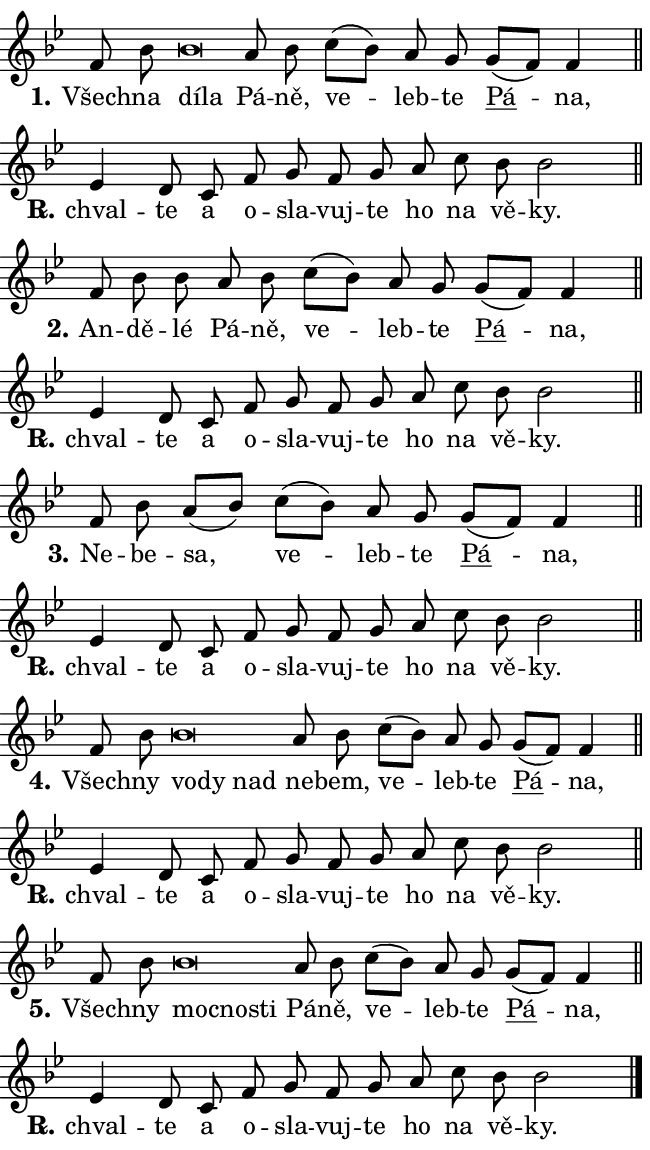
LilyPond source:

\version "2.24.0"
\header { tagline = "" }
\paper {
  indent = 0\cm
  top-margin = 0\cm
  right-margin = 0.13\cm % to fit lyric hyphens
  bottom-margin = 0\cm
  left-margin = 0\cm
  paper-width = 11\cm
  page-breaking = #ly:one-page-breaking
  system-system-spacing.basic-distance = #11
  score-system-spacing.basic-distance = #11
  ragged-last = ##f
}


%% Author: Thomas Morley
%% https://lists.gnu.org/archive/html/lilypond-user/2020-05/msg00002.html
#(define (line-position grob)
"Returns position of @var[grob} in current system:
   @code{'start}, if at first time-step
   @code{'end}, if at last time-step
   @code{'middle} otherwise
"
  (let* ((col (ly:item-get-column grob))
         (ln (ly:grob-object col 'left-neighbor))
         (rn (ly:grob-object col 'right-neighbor))
         (col-to-check-left (if (ly:grob? ln) ln col))
         (col-to-check-right (if (ly:grob? rn) rn col))
         (break-dir-left
           (and
             (ly:grob-property col-to-check-left 'non-musical #f)
             (ly:item-break-dir col-to-check-left)))
         (break-dir-right
           (and
             (ly:grob-property col-to-check-right 'non-musical #f)
             (ly:item-break-dir col-to-check-right))))
        (cond ((eqv? 1 break-dir-left) 'start)
              ((eqv? -1 break-dir-right) 'end)
              (else 'middle))))

#(define (tranparent-at-line-position vctor)
  (lambda (grob)
  "Relying on @code{line-position} select the relevant enry from @var{vctor}.
Used to determine transparency,"
    (case (line-position grob)
      ((end) (not (vector-ref vctor 0)))
      ((middle) (not (vector-ref vctor 1)))
      ((start) (not (vector-ref vctor 2))))))

noteHeadBreakVisibility =
#(define-music-function (break-visibility)(vector?)
"Makes @code{NoteHead}s transparent relying on @var{break-visibility}"
#{
  \override NoteHead.transparent =
    #(tranparent-at-line-position break-visibility)
#})

#(define delete-ledgers-for-transparent-note-heads
  (lambda (grob)
    "Reads whether a @code{NoteHead} is transparent.
If so this @code{NoteHead} is removed from @code{'note-heads} from
@var{grob}, which is supposed to be @code{LedgerLineSpanner}.
As a result ledgers are not printed for this @code{NoteHead}"
    (let* ((nhds-array (ly:grob-object grob 'note-heads))
           (nhds-list
             (if (ly:grob-array? nhds-array)
                 (ly:grob-array->list nhds-array)
                 '()))
           ;; Relies on the transparent-property being done before
           ;; Staff.LedgerLineSpanner.after-line-breaking is executed.
           ;; This is fragile ...
           (to-keep
             (remove
               (lambda (nhd)
                 (ly:grob-property nhd 'transparent #f))
               nhds-list)))
      ;; TODO find a better method to iterate over grob-arrays, similiar
      ;; to filter/remove etc for lists
      ;; For now rebuilt from scratch
      (set! (ly:grob-object grob 'note-heads)  '())
      (for-each
        (lambda (nhd)
          (ly:pointer-group-interface::add-grob grob 'note-heads nhd))
        to-keep))))

squashNotes = {
  \override NoteHead.X-extent = #'(-0.2 . 0.2)
  \override NoteHead.Y-extent = #'(-0.75 . 0)
  \override NoteHead.stencil =
    #(lambda (grob)
       (let ((pos (ly:grob-property grob 'staff-position)))
         (begin
           (if (< pos -7) (display "ERROR: Lower brevis then expected\n") (display ""))
           (if (<= pos -6) ly:text-interface::print ly:note-head::print))))
}
unSquashNotes = {
  \revert NoteHead.X-extent
  \revert NoteHead.Y-extent
  \revert NoteHead.stencil
}

hideNotes = \noteHeadBreakVisibility #begin-of-line-visible
unHideNotes = \noteHeadBreakVisibility #all-visible

% work-around for resetting accidentals
% https://lilypond.org/doc/v2.23/Documentation/notation/displaying-rhythms#unmetered-music
cadenzaMeasure = {
  \cadenzaOff
  \partial 1024 s1024
  \cadenzaOn
}

#(define-markup-command (accent layout props text) (markup?)
  "Underline accented syllable"
  (interpret-markup layout props
    #{\markup \override #'(offset . 4.3) \underline { #text }#}))

responsum = \markup \concat {
  "R" \hspace #-1.05 \path #0.1 #'((moveto 0 0.07) (lineto 0.9 0.8)) \hspace #0.05 "."
}

spaceSize = #0.6828661417322834 % exact space size for TeX Gyre Schola

\layout {
  \context {
    \Staff
    \remove "Time_signature_engraver"
    \override LedgerLineSpanner.after-line-breaking = #delete-ledgers-for-transparent-note-heads
  }
  \context {
    \Lyrics {
      \override LyricSpace.minimum-distance = \spaceSize
      \override LyricText.font-name = #"TeX Gyre Schola"
      \override LyricText.font-size = 1
      \override StanzaNumber.font-name = #"TeX Gyre Schola Bold"
      \override StanzaNumber.font-size = 1
    }
  }
  \context {
    \Score 
    \override NoteHead.text =
      #(lambda (grob) 
        (let ((pos (ly:grob-property grob 'staff-position)))
          #{\markup {
            \combine
              \halign #-0.55 \raise #(if (= pos -6) 0 0.5) \override #'(thickness . 2) \draw-line #'(3.2 . 0)
              \musicglyph "noteheads.sM1"
          }#}))
  }
}

% magnetic-lyrics.ily
%
%   written by
%     Jean Abou Samra <jean@abou-samra.fr>
%     Werner Lemberg <wl@gnu.org>
%
%   adapted by
%     Jiri Hon <jiri.hon@gmail.com>
%
% Version 2022-Apr-15

% https://www.mail-archive.com/lilypond-user@gnu.org/msg149350.html

#(define (Left_hyphen_pointer_engraver context)
   "Collect syllable-hyphen-syllable occurrences in lyrics and store
them in properties.  This engraver only looks to the left.  For
example, if the lyrics input is @code{foo -- bar}, it does the
following.

@itemize @bullet
@item
Set the @code{text} property of the @code{LyricHyphen} grob between
@q{foo} and @q{bar} to @code{foo}.

@item
Set the @code{left-hyphen} property of the @code{LyricText} grob with
text @q{foo} to the @code{LyricHyphen} grob between @q{foo} and
@q{bar}.
@end itemize

Use this auxiliary engraver in combination with the
@code{lyric-@/text::@/apply-@/magnetic-@/offset!} hook."
   (let ((hyphen #f)
         (text #f))
     (make-engraver
      (acknowledgers
       ((lyric-syllable-interface engraver grob source-engraver)
        (set! text grob)))
      (end-acknowledgers
       ((lyric-hyphen-interface engraver grob source-engraver)
        ;(when (not (grob::has-interface grob 'lyric-space-interface))
          (set! hyphen grob)));)
      ((stop-translation-timestep engraver)
       (when (and text hyphen)
         (ly:grob-set-object! text 'left-hyphen hyphen))
       (set! text #f)
       (set! hyphen #f)))))

#(define (lyric-text::apply-magnetic-offset! grob)
   "If the space between two syllables is less than the value in
property @code{LyricText@/.details@/.squash-threshold}, move the right
syllable to the left so that it gets concatenated with the left
syllable.

Use this function as a hook for
@code{LyricText@/.after-@/line-@/breaking} if the
@code{Left_@/hyphen_@/pointer_@/engraver} is active."
   (let ((hyphen (ly:grob-object grob 'left-hyphen #f)))
     (when hyphen
       (let ((left-text (ly:spanner-bound hyphen LEFT)))
         (when (grob::has-interface left-text 'lyric-syllable-interface)
           (let* ((common (ly:grob-common-refpoint grob left-text X))
                  (this-x-ext (ly:grob-extent grob common X))
                  (left-x-ext
                   (begin
                     ;; Trigger magnetism for left-text.
                     (ly:grob-property left-text 'after-line-breaking)
                     (ly:grob-extent left-text common X)))
                  ;; `delta` is the gap width between two syllables.
                  (delta (- (interval-start this-x-ext)
                            (interval-end left-x-ext)))
                  (details (ly:grob-property grob 'details))
                  (threshold (assoc-get 'squash-threshold details 0.2)))
             (when (< delta threshold)
               (let* (;; We have to manipulate the input text so that
                      ;; ligatures crossing syllable boundaries are not
                      ;; disabled.  For languages based on the Latin
                      ;; script this is essentially a beautification.
                      ;; However, for non-Western scripts it can be a
                      ;; necessity.
                      (lt (ly:grob-property left-text 'text))
                      (rt (ly:grob-property grob 'text))
                      (is-space (grob::has-interface hyphen 'lyric-space-interface))
                      (space (if is-space " " ""))
                      (extra-delta (if is-space spaceSize 0))
                      ;; Append new syllable.
                      (ltrt-space (if (and (string? lt) (string? rt))
                                (string-append lt space rt)
                                (make-concat-markup (list lt space rt))))
                      ;; Right-align `ltrt` to the right side.
                      (ltrt-space-markup (grob-interpret-markup
                               grob
                               (make-translate-markup
                                (cons (interval-length this-x-ext) 0)
                                (make-right-align-markup ltrt-space)))))
                 (begin
                   ;; Don't print `left-text`.
                   (ly:grob-set-property! left-text 'stencil #f)
                   ;; Set text and stencil (which holds all collected
                   ;; syllables so far) and shift it to the left.
                   (ly:grob-set-property! grob 'text ltrt-space)
                   (ly:grob-set-property! grob 'stencil ltrt-space-markup)
                   (ly:grob-translate-axis! grob (- (- delta extra-delta)) X))))))))))


#(define (lyric-hyphen::displace-bounds-first grob)
   ;; Make very sure this callback isn't triggered too early.
   (let ((left (ly:spanner-bound grob LEFT))
         (right (ly:spanner-bound grob RIGHT)))
     (ly:grob-property left 'after-line-breaking)
     (ly:grob-property right 'after-line-breaking)
     (ly:lyric-hyphen::print grob)))

squashThreshold = #0.4

\layout {
  \context {
    \Lyrics
    \consists #Left_hyphen_pointer_engraver
    \override LyricText.after-line-breaking =
      #lyric-text::apply-magnetic-offset!
    \override LyricHyphen.stencil = #lyric-hyphen::displace-bounds-first
    \override LyricText.details.squash-threshold = \squashThreshold
    \override LyricHyphen.minimum-distance = 0
    \override LyricHyphen.minimum-length = \squashThreshold
  }
}

squashText = \override LyricText.details.squash-threshold = 9999
unSquashText = \override LyricText.details.squash-threshold = \squashThreshold

leftText = \override LyricText.self-alignment-X = #LEFT
unLeftText = \revert LyricText.self-alignment-X

starOffset = #(lambda (grob) 
                (let ((x_offset (ly:self-alignment-interface::aligned-on-x-parent grob)))
                  (if (= x_offset 0) 0 (+ x_offset 1.2))))

star = #(define-music-function (syllable)(string?)
"Append star separator at the end of a syllable"
#{
  \once \override LyricText.X-offset = #starOffset
  \lyricmode { \markup {
    #syllable
    \override #'((font-name . "TeX Gyre Schola Bold")) \hspace #0.2 \lower #0.65 \larger "*"
  } }
#})

starAccent = #(define-music-function (syllable)(string?)
"Append star separator at the end of a syllable and make accent"
#{
  \once \override LyricText.X-offset = #starOffset
  \lyricmode { \markup {
    \accent #syllable
    \override #'((font-name . "TeX Gyre Schola Bold")) \hspace #0.2 \lower #0.65 \larger "*"
  } }
#})

breath = #(define-music-function (syllable)(string?)
"Append breathing indicator at the end of a syllable"
#{
  \lyricmode { \markup { #syllable "+" } }
#})

optionalBreath = #(define-music-function (syllable)(string?)
"Append optional breathing indicator at the end of a syllable"
#{
  \lyricmode { \markup { #syllable "(+)" } }
#})


\score {
    <<
        \new Voice = "melody" { \cadenzaOn \key bes \major \relative { f'8 bes \bar "" \squashNotes bes\breve*1/16 \hideNotes \breve*1/16 \bar "" \unHideNotes \unSquashNotes a8 bes \bar "" c[( bes)] \bar "" a g \bar "" \bar "" g[( f)] f4 \cadenzaMeasure \bar "||" \break } }
        \new Lyrics \lyricsto "melody" { \lyricmode { \set stanza = "1."
Všech -- na \leftText dí -- \squashText la \unLeftText \unSquashText Pá -- ně, ve -- leb -- te \markup \accent Pá -- na, } }
    >>
    \layout {}
}

\score {
    <<
        \new Voice = "melody" { \cadenzaOn \key bes \major \relative { es'4 d8 c \bar "" f g f \bar "" g a \bar "" c bes bes2 \cadenzaMeasure \bar "||" \break } }
        \new Lyrics \lyricsto "melody" { \lyricmode { \set stanza = \responsum
chval -- te a o -- sla -- vuj -- te ho na vě -- ky. } }
    >>
    \layout {}
}

\score {
    <<
        \new Voice = "melody" { \cadenzaOn \key bes \major \relative { f'8 bes \bar "" bes a8 bes \bar "" c[( bes)] \bar "" a g \bar "" \bar "" g[( f)] f4 \cadenzaMeasure \bar "||" \break } }
        \new Lyrics \lyricsto "melody" { \lyricmode { \set stanza = "2."
An -- dě -- lé Pá -- ně, ve -- leb -- te \markup \accent Pá -- na, } }
    >>
    \layout {}
}

\score {
    <<
        \new Voice = "melody" { \cadenzaOn \key bes \major \relative { es'4 d8 c \bar "" f g f \bar "" g a \bar "" c bes bes2 \cadenzaMeasure \bar "||" \break } }
        \new Lyrics \lyricsto "melody" { \lyricmode { \set stanza = \responsum
chval -- te a o -- sla -- vuj -- te ho na vě -- ky. } }
    >>
    \layout {}
}

\score {
    <<
        \new Voice = "melody" { \cadenzaOn \key bes \major \relative { f'8 bes8 a8[( bes)] \bar "" c[( bes)] \bar "" a g \bar "" \bar "" g[( f)] f4 \cadenzaMeasure \bar "||" \break } }
        \new Lyrics \lyricsto "melody" { \lyricmode { \set stanza = "3."
Ne -- be -- sa, ve -- leb -- te \markup \accent Pá -- na, } }
    >>
    \layout {}
}

\score {
    <<
        \new Voice = "melody" { \cadenzaOn \key bes \major \relative { es'4 d8 c \bar "" f g f \bar "" g a \bar "" c bes bes2 \cadenzaMeasure \bar "||" \break } }
        \new Lyrics \lyricsto "melody" { \lyricmode { \set stanza = \responsum
chval -- te a o -- sla -- vuj -- te ho na vě -- ky. } }
    >>
    \layout {}
}

\score {
    <<
        \new Voice = "melody" { \cadenzaOn \key bes \major \relative { f'8 bes \bar "" \squashNotes bes\breve*1/16 \hideNotes \breve*1/16 \breve*1/16 \bar "" \unHideNotes \unSquashNotes a8 bes \bar "" c[( bes)] \bar "" a g \bar "" \bar "" g[( f)] f4 \cadenzaMeasure \bar "||" \break } }
        \new Lyrics \lyricsto "melody" { \lyricmode { \set stanza = "4."
Všech -- ny \leftText vo -- \squashText dy nad \unLeftText \unSquashText ne -- bem, ve -- leb -- te \markup \accent Pá -- na, } }
    >>
    \layout {}
}

\score {
    <<
        \new Voice = "melody" { \cadenzaOn \key bes \major \relative { es'4 d8 c \bar "" f g f \bar "" g a \bar "" c bes bes2 \cadenzaMeasure \bar "||" \break } }
        \new Lyrics \lyricsto "melody" { \lyricmode { \set stanza = \responsum
chval -- te a o -- sla -- vuj -- te ho na vě -- ky. } }
    >>
    \layout {}
}

\score {
    <<
        \new Voice = "melody" { \cadenzaOn \key bes \major \relative { f'8 bes \bar "" \squashNotes bes\breve*1/16 \hideNotes \breve*1/16 \breve*1/16 \bar "" \unHideNotes \unSquashNotes a8 bes \bar "" c[( bes)] \bar "" a g \bar "" \bar "" g[( f)] f4 \cadenzaMeasure \bar "||" \break } }
        \new Lyrics \lyricsto "melody" { \lyricmode { \set stanza = "5."
Všech -- ny \leftText moc -- \squashText no -- sti \unLeftText \unSquashText Pá -- ně, ve -- leb -- te \markup \accent Pá -- na, } }
    >>
    \layout {}
}

\score {
    <<
        \new Voice = "melody" { \cadenzaOn \key bes \major \relative { es'4 d8 c \bar "" f g f \bar "" g a \bar "" c bes bes2 \cadenzaMeasure \bar "||" \break } \bar "|." }
        \new Lyrics \lyricsto "melody" { \lyricmode { \set stanza = \responsum
chval -- te a o -- sla -- vuj -- te ho na vě -- ky. } }
    >>
    \layout {}
}
